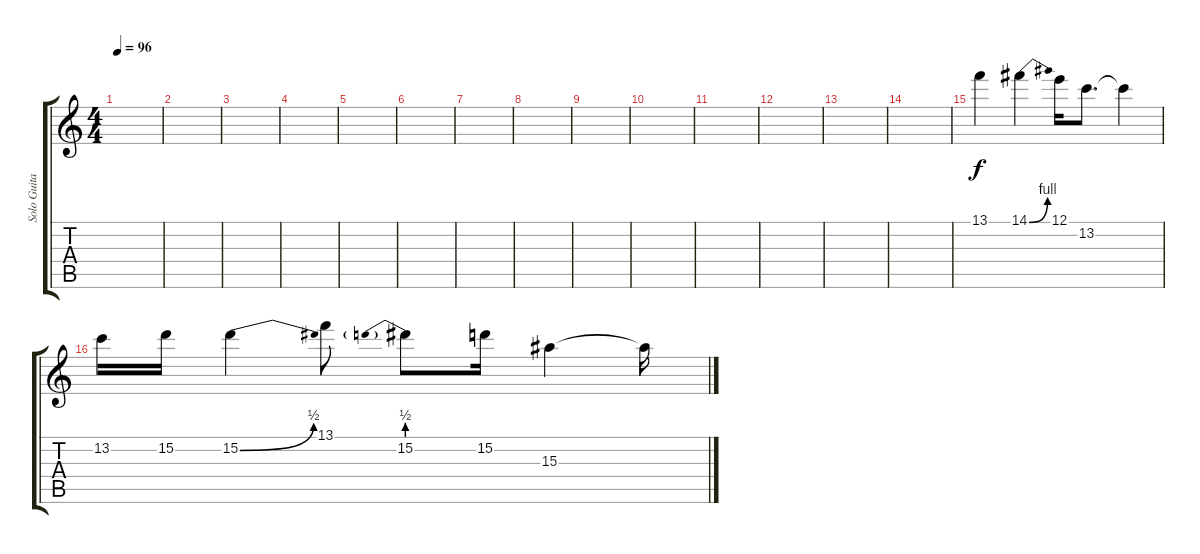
\track ("Solo Guitar" "Solo Guita") {instrument overdrivenguitar}
\staff {score tabs}
\tuning (E4 B3 G3 D3 A2 E2) {hide}
\ts (4 4)
\tempo 96
\clef g2
\ks c
|
|
|
|
|
|
|
|
|
|
|
|
|
|
13.1.4 14.1{be (bend 0 0 60 4)}.4 12.1.16 13.2.8{d} 13.2{t}.4 |
13.2.16 15.2.16 15.2{be (bend 0 0 60 2)}.4 13.1.8 15.2{be (prebend 0 2 60 2)}.8 15.2.16 15.3.4 15.3{t}.16
